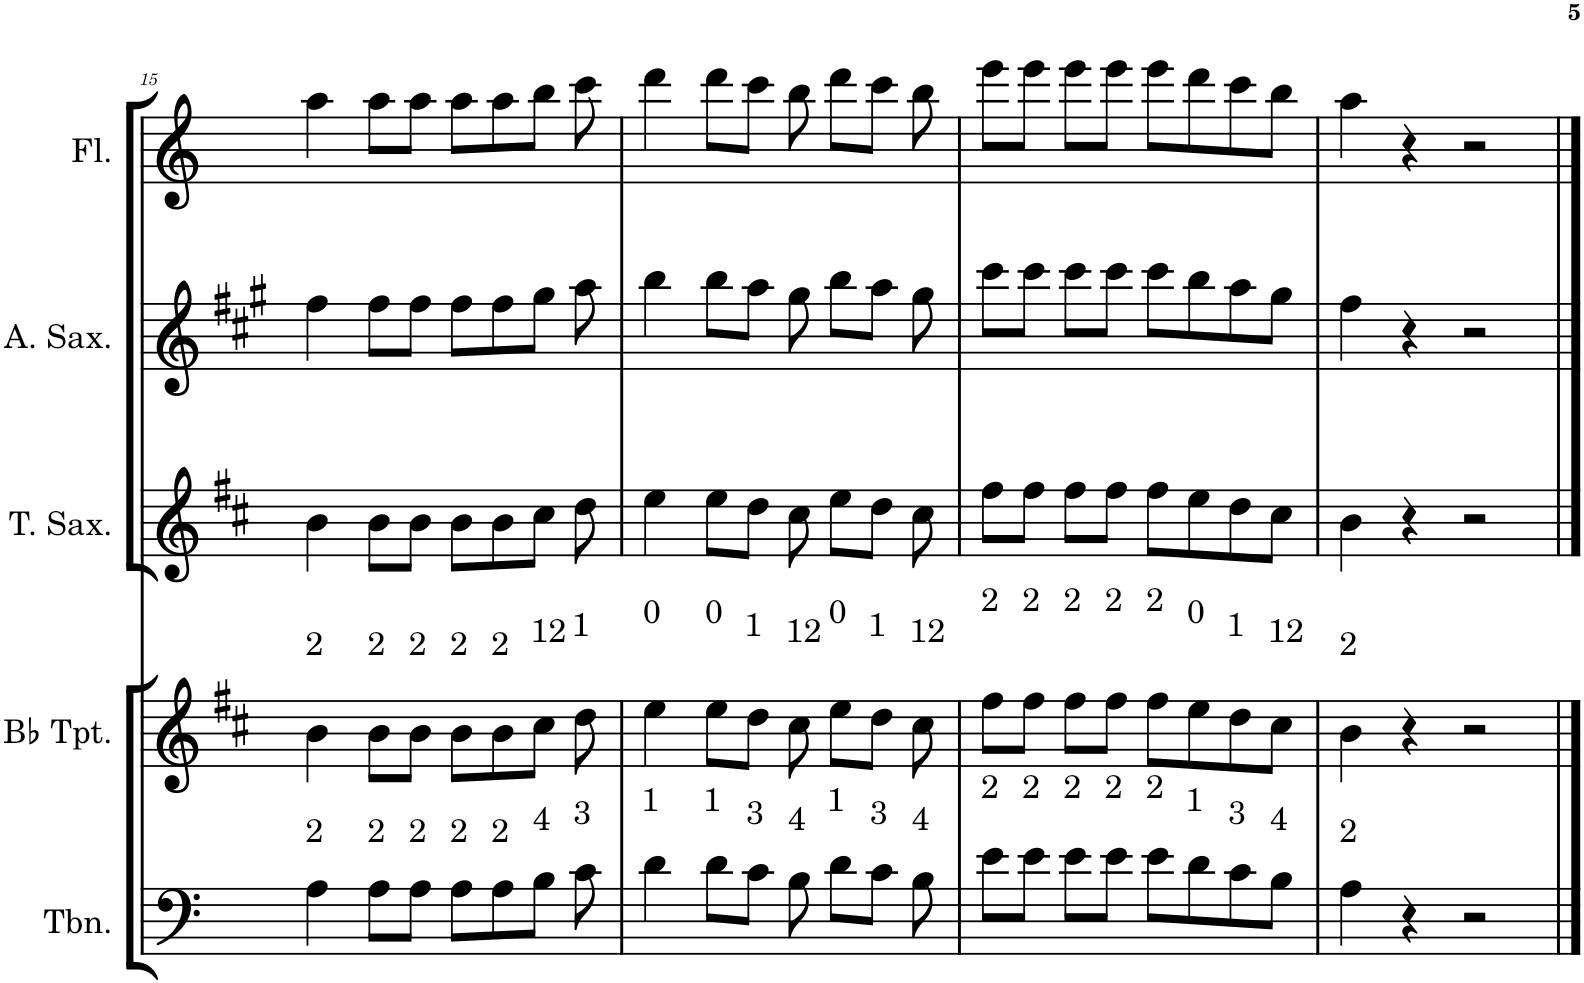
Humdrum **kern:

**kern	**kern	**kern	**kern	**kern
*part5	*part4	*part3	*part2	*part1
*staff5	*staff4	*staff3	*staff2	*staff1
*I"Trombone	*I"Bb Trumpet	*I"Tenor Saxophone	*I"Alto Saxophone	*I"Flute
*I'Tbn.	*I'Bb Tpt.	*I'T. Sax.	*I'A. Sax.	*I'Fl.
!!LO:PB:g=z
*clefF4	*clefG2	*clefG2	*clefG2	*clefG2
*	*Trd1c2	*Trd8c14	*Trd5c9	*
*k[]	*k[f#c#]	*k[f#c#]	*k[f#c#g#]	*k[]
*M4/4	*M4/4	*M4/4	*M4/4	*M4/4
=15	=15	=15	=15	=15
!	!LO:TX:a:t=2	!	!	!
!LO:TX:a:t=2	!	!	!	!
4A\	4b\	4b\	4ff#\	4aa\
!	!LO:TX:a:t=2	!	!	!
!LO:TX:a:t=2	!	!	!	!
8A\L	8b\L	8b\L	8ff#\L	8aa\L
!	!LO:TX:a:t=2	!	!	!
!LO:TX:a:t=2	!	!	!	!
8A\J	8b\J	8b\J	8ff#\J	8aa\J
!	!LO:TX:a:t=2	!	!	!
!LO:TX:a:t=2	!	!	!	!
8A\L	8b\L	8b\L	8ff#\L	8aa\L
!	!LO:TX:a:t=2	!	!	!
!LO:TX:a:t=2	!	!	!	!
8A\	8b\	8b\	8ff#\	8aa\
!	!LO:TX:a:t=12	!	!	!
!LO:TX:a:t=4	!	!	!	!
8B\J	8cc#\J	8cc#\J	8gg#\J	8bb\J
!	!LO:TX:a:t=1	!	!	!
!LO:TX:a:t=3	!	!	!	!
8c\	8dd\	8dd\	8aa\	8ccc\
=16	=16	=16	=16	=16
!	!LO:TX:a:t=0	!	!	!
!LO:TX:a:t=1	!	!	!	!
4d\	4ee\	4ee\	4bb\	4ddd\
!	!LO:TX:a:t=0	!	!	!
!LO:TX:a:t=1	!	!	!	!
8d\L	8ee\L	8ee\L	8bb\L	8ddd\L
!	!LO:TX:a:t=1	!	!	!
!LO:TX:a:t=3	!	!	!	!
8c\J	8dd\J	8dd\J	8aa\J	8ccc\J
!	!LO:TX:a:t=12	!	!	!
!LO:TX:a:t=4	!	!	!	!
8B\	8cc#\	8cc#\	8gg#\	8bb\
!	!LO:TX:a:t=0	!	!	!
!LO:TX:a:t=1	!	!	!	!
8d\L	8ee\L	8ee\L	8bb\L	8ddd\L
!	!LO:TX:a:t=1	!	!	!
!LO:TX:a:t=3	!	!	!	!
8c\J	8dd\J	8dd\J	8aa\J	8ccc\J
!	!LO:TX:a:t=12	!	!	!
!LO:TX:a:t=4	!	!	!	!
8B\	8cc#\	8cc#\	8gg#\	8bb\
=17	=17	=17	=17	=17
!	!LO:TX:a:t=2	!	!	!
!LO:TX:a:t=2	!	!	!	!
8e\L	8ff#\L	8ff#\L	8ccc#\L	8eee\L
!	!LO:TX:a:t=2	!	!	!
!LO:TX:a:t=2	!	!	!	!
8e\J	8ff#\J	8ff#\J	8ccc#\J	8eee\J
!	!LO:TX:a:t=2	!	!	!
!LO:TX:a:t=2	!	!	!	!
8e\L	8ff#\L	8ff#\L	8ccc#\L	8eee\L
!	!LO:TX:a:t=2	!	!	!
!LO:TX:a:t=2	!	!	!	!
8e\J	8ff#\J	8ff#\J	8ccc#\J	8eee\J
!	!LO:TX:a:t=2	!	!	!
!LO:TX:a:t=2	!	!	!	!
8e\L	8ff#\L	8ff#\L	8ccc#\L	8eee\L
!	!LO:TX:a:t=0	!	!	!
!LO:TX:a:t=1	!	!	!	!
8d\	8ee\	8ee\	8bb\	8ddd\
!	!LO:TX:a:t=1	!	!	!
!LO:TX:a:t=3	!	!	!	!
8c\	8dd\	8dd\	8aa\	8ccc\
!	!LO:TX:a:t=12	!	!	!
!LO:TX:a:t=4	!	!	!	!
8B\J	8cc#\J	8cc#\J	8gg#\J	8bb\J
=18	=18	=18	=18	=18
!	!LO:TX:a:t=2	!	!	!
!LO:TX:a:t=2	!	!	!	!
4A\	4b\	4b\	4ff#\	4aa\
4r	4r	4r	4r	4r
2r	2r	2r	2r	2r
==	==	==	==	==
*-	*-	*-	*-	*-
